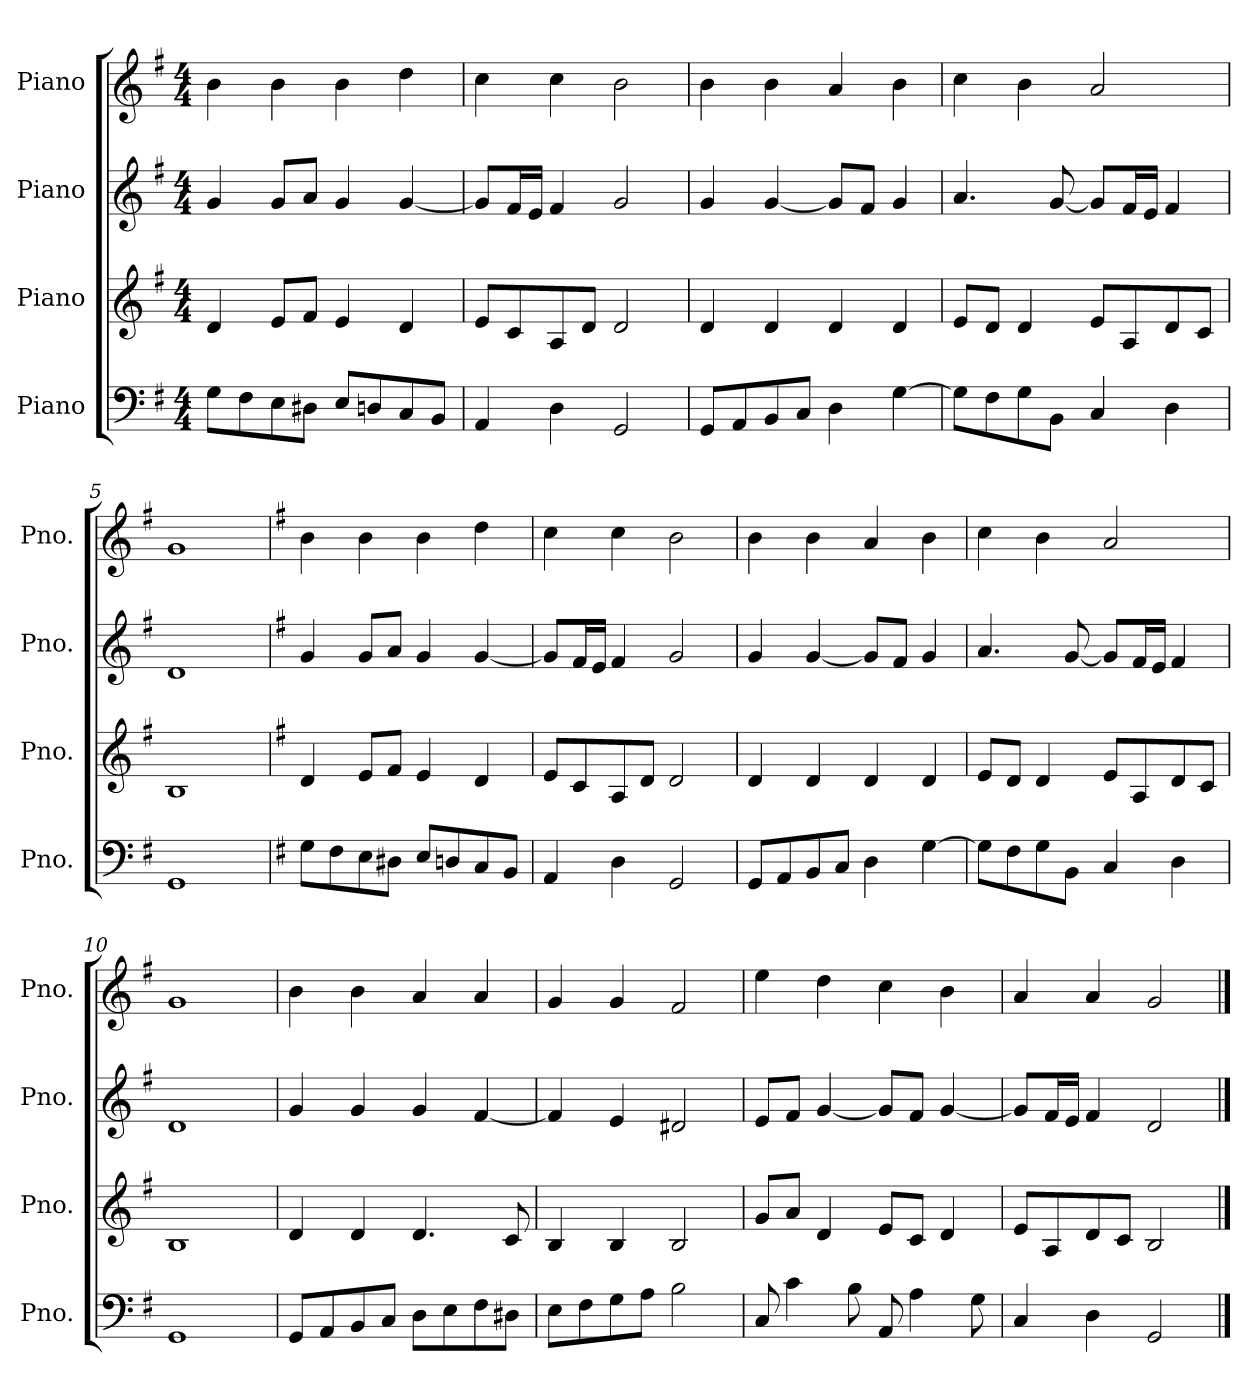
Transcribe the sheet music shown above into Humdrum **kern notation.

**kern	**kern	**kern	**kern
*part4	*part3	*part2	*part1
*staff4	*staff3	*staff2	*staff1
*I"Piano	*I"Piano	*I"Piano	*I"Piano
*I'Pno.	*I'Pno.	*I'Pno.	*I'Pno.
*clefF4	*clefG2	*clefG2	*clefG2
*k[f#]	*k[f#]	*k[f#]	*k[f#]
*M4/4	*M4/4	*M4/4	*M4/4
*MM120	*MM120	*MM120	*MM120
=1	=1	=1	=1
8G\L	4d/	4g/	4b\
8F#\	.	.	.
8E\	8e/L	8g/L	4b\
8D#X\J	8f#/J	8a/J	.
8E/L	4e/	4g/	4b\
8Dn/	.	.	.
8C/	4d/	[4g/	4dd\
8BB/J	.	.	.
=2	=2	=2	=2
4AA/	8e/L	8g/L]	4cc\
.	8c/	16f#/L	.
.	.	16e/JJ	.
4D\	8A/	4f#/	4cc\
.	8d/J	.	.
2GG/	2d/	2g/	2b\
=3	=3	=3	=3
8GG/L	4d/	4g/	4b\
8AA/	.	.	.
8BB/	4d/	[4g/	4b\
8C/J	.	.	.
4D\	4d/	8g/L]	4a/
.	.	8f#/J	.
[4G\	4d/	4g/	4b\
=4	=4	=4	=4
8G\L]	8e/L	4.a/	4cc\
8F#\	8d/J	.	.
8G\	4d/	.	4b\
8BB\J	.	[8g/	.
4C/	8e/L	8g/L]	2a/
.	8A/	16f#/L	.
.	.	16e/JJ	.
4D\	8d/	4f#/	.
.	8c/J	.	.
=5	=5	=5	=5
1GG	1B	1d	1g
!!LO:LB:g=z
=6	=6	=6	=6
*k[f#]	*k[f#]	*k[f#]	*k[f#]
8G\L	4d/	4g/	4b\
8F#\	.	.	.
8E\	8e/L	8g/L	4b\
8D#X\J	8f#/J	8a/J	.
8E/L	4e/	4g/	4b\
8Dn/	.	.	.
8C/	4d/	[4g/	4dd\
8BB/J	.	.	.
=7	=7	=7	=7
4AA/	8e/L	8g/L]	4cc\
.	8c/	16f#/L	.
.	.	16e/JJ	.
4D\	8A/	4f#/	4cc\
.	8d/J	.	.
2GG/	2d/	2g/	2b\
=8	=8	=8	=8
8GG/L	4d/	4g/	4b\
8AA/	.	.	.
8BB/	4d/	[4g/	4b\
8C/J	.	.	.
4D\	4d/	8g/L]	4a/
.	.	8f#/J	.
[4G\	4d/	4g/	4b\
=9	=9	=9	=9
8G\L]	8e/L	4.a/	4cc\
8F#\	8d/J	.	.
8G\	4d/	.	4b\
8BB\J	.	[8g/	.
4C/	8e/L	8g/L]	2a/
.	8A/	16f#/L	.
.	.	16e/JJ	.
4D\	8d/	4f#/	.
.	8c/J	.	.
=10	=10	=10	=10
1GG	1B	1d	1g
!!LO:LB:g=z
=11	=11	=11	=11
8GG/L	4d/	4g/	4b\
8AA/	.	.	.
8BB/	4d/	4g/	4b\
8C/J	.	.	.
8D\L	4.d/	4g/	4a/
8E\	.	.	.
8F#\	.	[4f#/	4a/
8D#X\J	8c/	.	.
=12	=12	=12	=12
8E\L	4B/	4f#/]	4g/
8F#\	.	.	.
8G\	4B/	4e/	4g/
8A\J	.	.	.
2B\	2B/	2d#X/	2f#/
=13	=13	=13	=13
8C/	8g/L	8e/L	4ee\
4c\	8a/J	8f#/J	.
.	4d/	[4g/	4dd\
8B\	.	.	.
8AA/	8e/L	8g/L]	4cc\
4A\	8c/J	8f#/J	.
.	4d/	[4g/	4b\
8G\	.	.	.
=14	=14	=14	=14
4C/	8e/L	8g/L]	4a/
.	8A/	16f#/L	.
.	.	16e/JJ	.
4D\	8d/	4f#/	4a/
.	8c/J	.	.
2GG/	2B/	2d/	2g/
==	==	==	==
*-	*-	*-	*-
